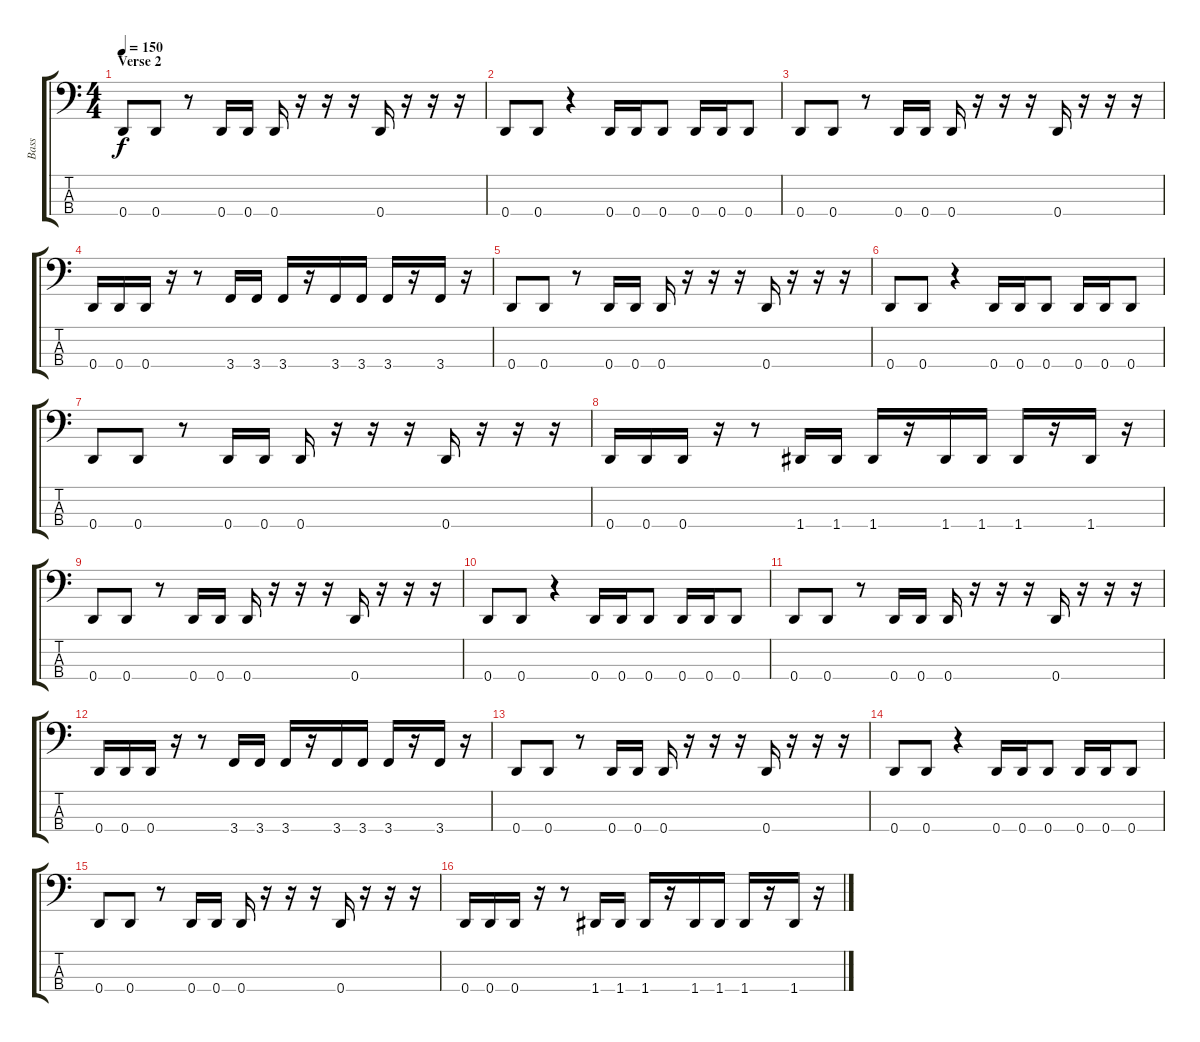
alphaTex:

\track ("Bass" "Bass") {instrument electricbasspick}
\staff {score tabs}
\tuning (F2 C2 G1 D1) {hide}
\ts (4 4)
\section ("" "Verse 2")
\tempo 150
\clef f4
\ks c
0.4.8{dy f instrument electricbasspick} 0.4.8 r.8 0.4.16 0.4.16 0.4.16 r.16 r.16 r.16 0.4.16 r.16 r.16 r.16 |
0.4.8 0.4.8 r.4 0.4.16 0.4.16 0.4.8 0.4.16 0.4.16 0.4.8 |
0.4.8 0.4.8 r.8 0.4.16 0.4.16 0.4.16 r.16 r.16 r.16 0.4.16 r.16 r.16 r.16 |
0.4.16 0.4.16 0.4.16 r.16 r.8 3.4.16 3.4.16 3.4.16 r.16 3.4.16 3.4.16 3.4.16 r.16 3.4.16 r.16 |
0.4.8{instrument electricbasspick} 0.4.8 r.8 0.4.16 0.4.16 0.4.16 r.16 r.16 r.16 0.4.16 r.16 r.16 r.16 |
0.4.8 0.4.8 r.4 0.4.16 0.4.16 0.4.8 0.4.16 0.4.16 0.4.8 |
0.4.8 0.4.8 r.8 0.4.16 0.4.16 0.4.16 r.16 r.16 r.16 0.4.16 r.16 r.16 r.16 |
0.4.16 0.4.16 0.4.16 r.16 r.8 1.4.16 1.4.16 1.4.16 r.16 1.4.16 1.4.16 1.4.16 r.16 1.4.16 r.16 |
0.4.8{instrument electricbasspick} 0.4.8 r.8 0.4.16 0.4.16 0.4.16 r.16 r.16 r.16 0.4.16 r.16 r.16 r.16 |
0.4.8 0.4.8 r.4 0.4.16 0.4.16 0.4.8 0.4.16 0.4.16 0.4.8 |
0.4.8 0.4.8 r.8 0.4.16 0.4.16 0.4.16 r.16 r.16 r.16 0.4.16 r.16 r.16 r.16 |
0.4.16 0.4.16 0.4.16 r.16 r.8 3.4.16 3.4.16 3.4.16 r.16 3.4.16 3.4.16 3.4.16 r.16 3.4.16 r.16 |
0.4.8{instrument electricbasspick} 0.4.8 r.8 0.4.16 0.4.16 0.4.16 r.16 r.16 r.16 0.4.16 r.16 r.16 r.16 |
0.4.8 0.4.8 r.4 0.4.16 0.4.16 0.4.8 0.4.16 0.4.16 0.4.8 |
0.4.8 0.4.8 r.8 0.4.16 0.4.16 0.4.16 r.16 r.16 r.16 0.4.16 r.16 r.16 r.16 |
0.4.16 0.4.16 0.4.16 r.16 r.8 1.4.16 1.4.16 1.4.16 r.16 1.4.16 1.4.16 1.4.16 r.16 1.4.16 r.16
